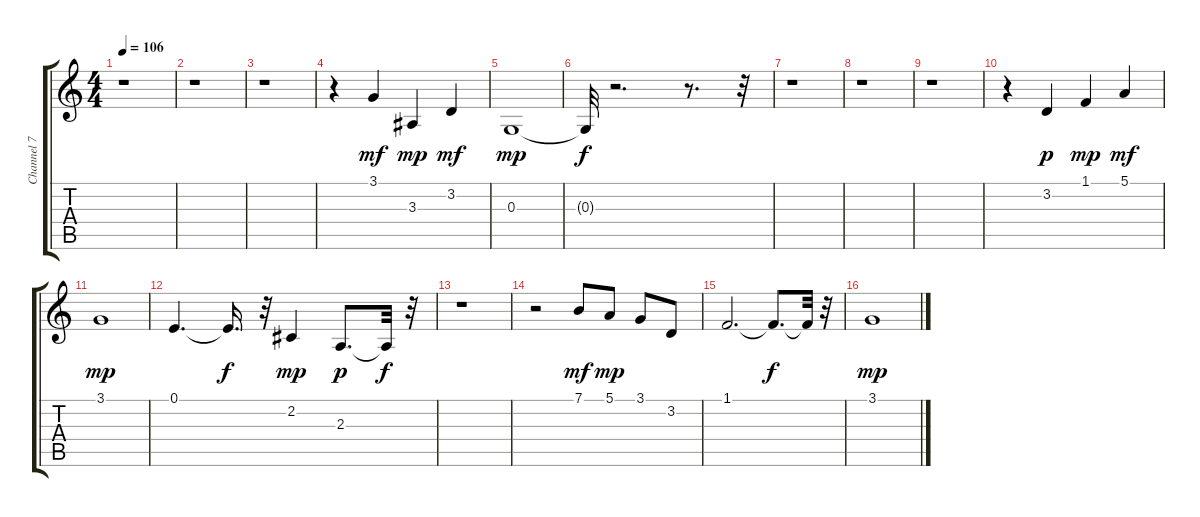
\track ("Channel 7" "Channel 7") {instrument frenchhorn}
\staff {score tabs}
\tuning (E4 B3 G3 D3 A2 E2) {hide}
\ts (4 4)
\tempo 106
\clef g2
\ks c
r.1{dy mf} |
r.1 |
r.1 |
r.4 3.1.4 3.3.4{dy mp} 3.2.4{dy mf} |
0.3.1{dy mp} |
0.3{t}.32{dy f} r.2{d} r.8{d} r.32 |
r.1 |
r.1 |
r.1 |
r.4 3.2.4{dy p} 1.1.4{dy mp} 5.1.4{dy mf} |
3.1.1{dy mp} |
0.1.4{d} 0.1{t}.16{d dy f} r.32 2.2.4{dy mp} 2.3.8{d dy p} 2.3{t}.32{dy f} r.32 |
r.1 |
r.2 7.1.8{dy mf} 5.1.8{dy mp} 3.1.8 3.2.8 |
1.1.2{d} 1.1{t}.8{d dy f} 1.1{t}.32 r.32 |
3.1.1{dy mp}
